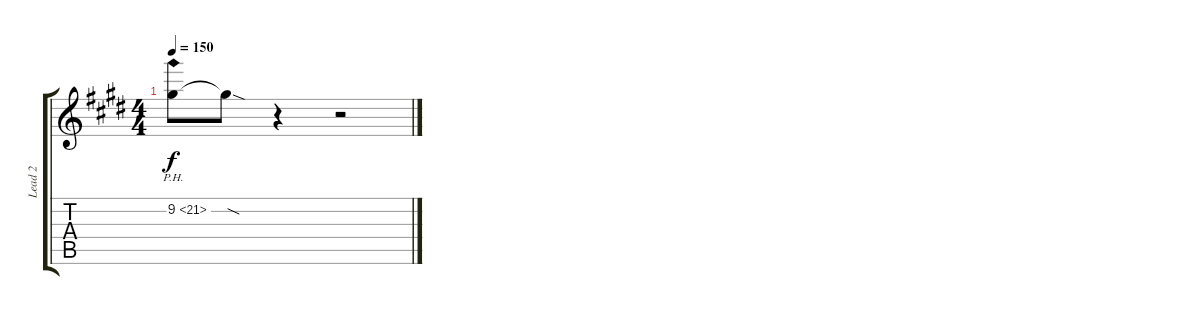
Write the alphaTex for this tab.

\track ("Lead 2" "Lead 2") {instrument distortionguitar}
\staff {score tabs}
\tuning (E4 B3 G3 D3 A2 E2) {hide}
\ts (4 4)
\tempo 150
\clef g2
\ks c#minor
9.2{ph 12}.8{dy f} 9.2{sod t}.8 r.4 r.2
